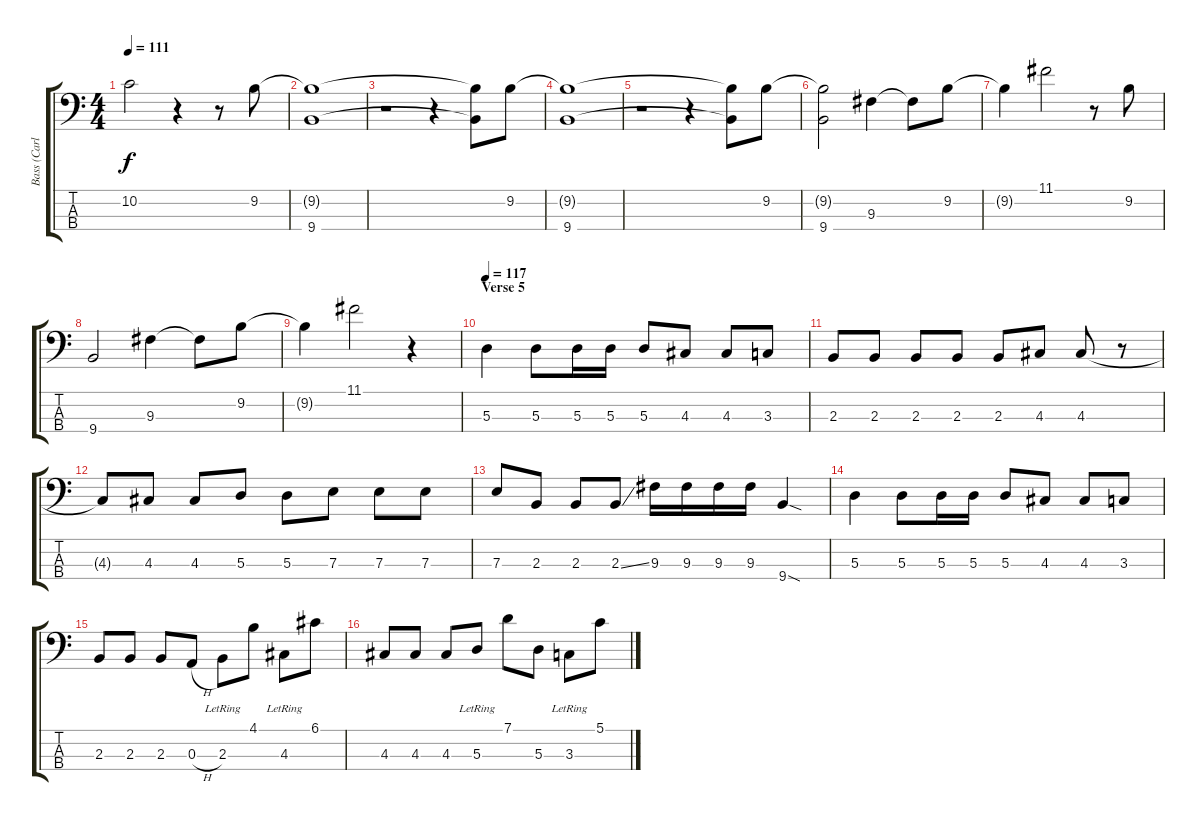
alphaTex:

\track ("Bass (Carlos)" "Bass (Carl") {instrument electricbassfinger}
\staff {score tabs}
\tuning (G2 D2 A1 D1) {hide}
\ts (4 4)
\tempo 111
\clef f4
\ks c
10.2{t}.2{dy f} r.4 r.8 9.2.8 |
(9.2{t} 9.4).1 |
r.2 r.4 (9.2{t} 9.4{t}).8 9.2.8 |
(9.2{t} 9.4).1 |
r.2 r.4 (9.2{t} 9.4{t}).8 9.2.8 |
(9.2{t} 9.4).2 9.3.4 9.3{t}.8 9.2.8 |
9.2{t}.4 11.1.2 r.8 9.2.8 |
9.4.2 9.3.4 9.3{t}.8 9.2.8 |
9.2{t}.4 11.1.2 r.4 |
\section ("" "Verse 5")
\tempo 117
5.3.4 5.3.8 5.3.16 5.3.16 5.3.8 4.3.8 4.3.8 3.3.8 |
2.3.8 2.3.8 2.3.8 2.3.8 2.3.8 4.3.8 4.3.8 r.8 |
4.3{t}.8 4.3.8 4.3.8 5.3.8 5.3.8 7.3.8 7.3.8 7.3.8 |
7.3.8 2.3.8 2.3.8 2.3{ss}.8 9.3.16 9.3.16 9.3.16 9.3.16 9.4{sod}.4 |
5.3.4 5.3.8 5.3.16 5.3.16 5.3.8 4.3.8 4.3.8 3.3.8 |
2.3.8 2.3.8 2.3.8 0.3{h}.8 2.3{lr}.8 4.1.8 4.3{lr}.8 6.1.8 |
4.3.8 4.3.8 4.3.8 5.3{lr}.8 7.1.8 5.3.8 3.3{lr}.8 5.1.8
